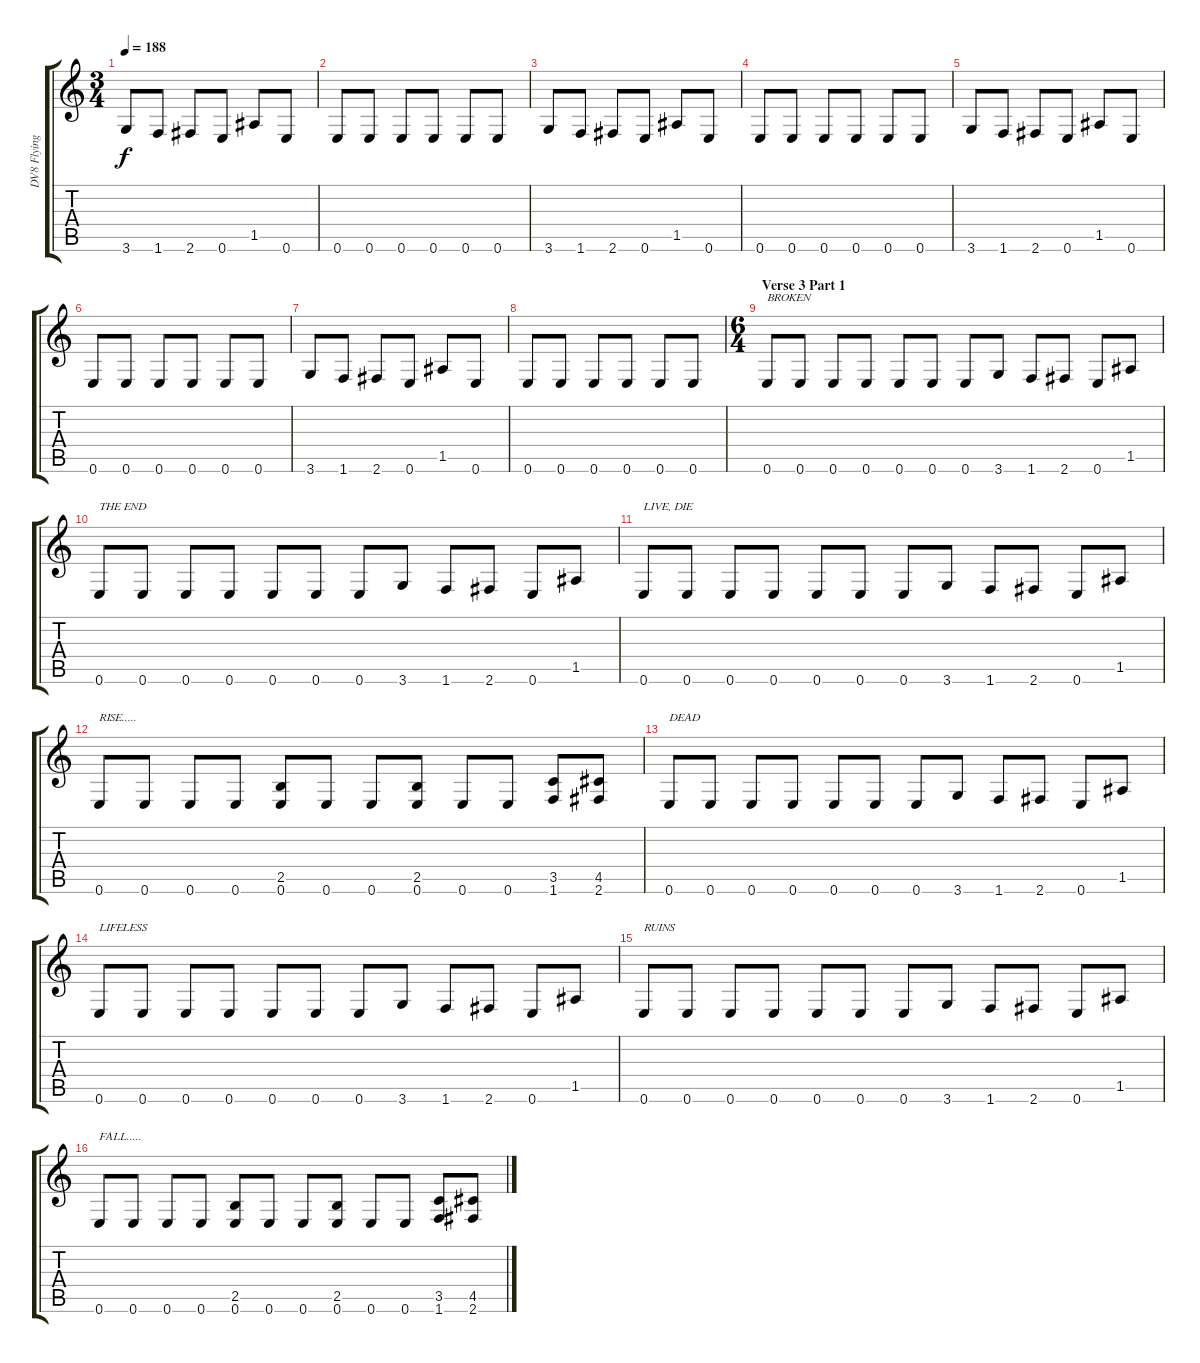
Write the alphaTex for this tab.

\track ("DV8 Flying V ESP" "DV8 Flying") {instrument distortionguitar}
\staff {score tabs}
\tuning (E4 B3 G3 D3 A2 E2) {hide}
\ts (3 4)
\tempo 188
\clef g2
\ks c
3.6.8{dy f} 1.6.8 2.6.8 0.6.8 1.5.8 0.6.8 |
0.6.8 0.6.8 0.6.8 0.6.8 0.6.8 0.6.8 |
3.6.8 1.6.8 2.6.8 0.6.8 1.5.8 0.6.8 |
0.6.8 0.6.8 0.6.8 0.6.8 0.6.8 0.6.8 |
3.6.8 1.6.8 2.6.8 0.6.8 1.5.8 0.6.8 |
0.6.8 0.6.8 0.6.8 0.6.8 0.6.8 0.6.8 |
3.6.8 1.6.8 2.6.8 0.6.8 1.5.8 0.6.8 |
0.6.8 0.6.8 0.6.8 0.6.8 0.6.8 0.6.8 |
\ts (6 4)
\section ("" "Verse 3 Part 1")
0.6.8{txt "BROKEN "} 0.6.8 0.6.8 0.6.8 0.6.8 0.6.8 0.6.8 3.6.8 1.6.8 2.6.8 0.6.8 1.5.8 |
0.6.8{txt "THE END"} 0.6.8 0.6.8 0.6.8 0.6.8 0.6.8 0.6.8 3.6.8 1.6.8 2.6.8 0.6.8 1.5.8 |
0.6.8{txt "LIVE, DIE"} 0.6.8 0.6.8 0.6.8 0.6.8 0.6.8 0.6.8 3.6.8 1.6.8 2.6.8 0.6.8 1.5.8 |
0.6.8{txt "RISE....."} 0.6.8 0.6.8 0.6.8 (2.5 0.6).8 0.6.8 0.6.8 (2.5 0.6).8 0.6.8 0.6.8 (3.5 1.6).8 (4.5 2.6).8 |
0.6.8{txt "DEAD"} 0.6.8 0.6.8 0.6.8 0.6.8 0.6.8 0.6.8 3.6.8 1.6.8 2.6.8 0.6.8 1.5.8 |
0.6.8{txt "LIFELESS"} 0.6.8 0.6.8 0.6.8 0.6.8 0.6.8 0.6.8 3.6.8 1.6.8 2.6.8 0.6.8 1.5.8 |
0.6.8{txt "RUINS"} 0.6.8 0.6.8 0.6.8 0.6.8 0.6.8 0.6.8 3.6.8 1.6.8 2.6.8 0.6.8 1.5.8 |
0.6.8{txt "FALL....."} 0.6.8 0.6.8 0.6.8 (2.5 0.6).8 0.6.8 0.6.8 (2.5 0.6).8 0.6.8 0.6.8 (3.5 1.6).8 (4.5 2.6).8
